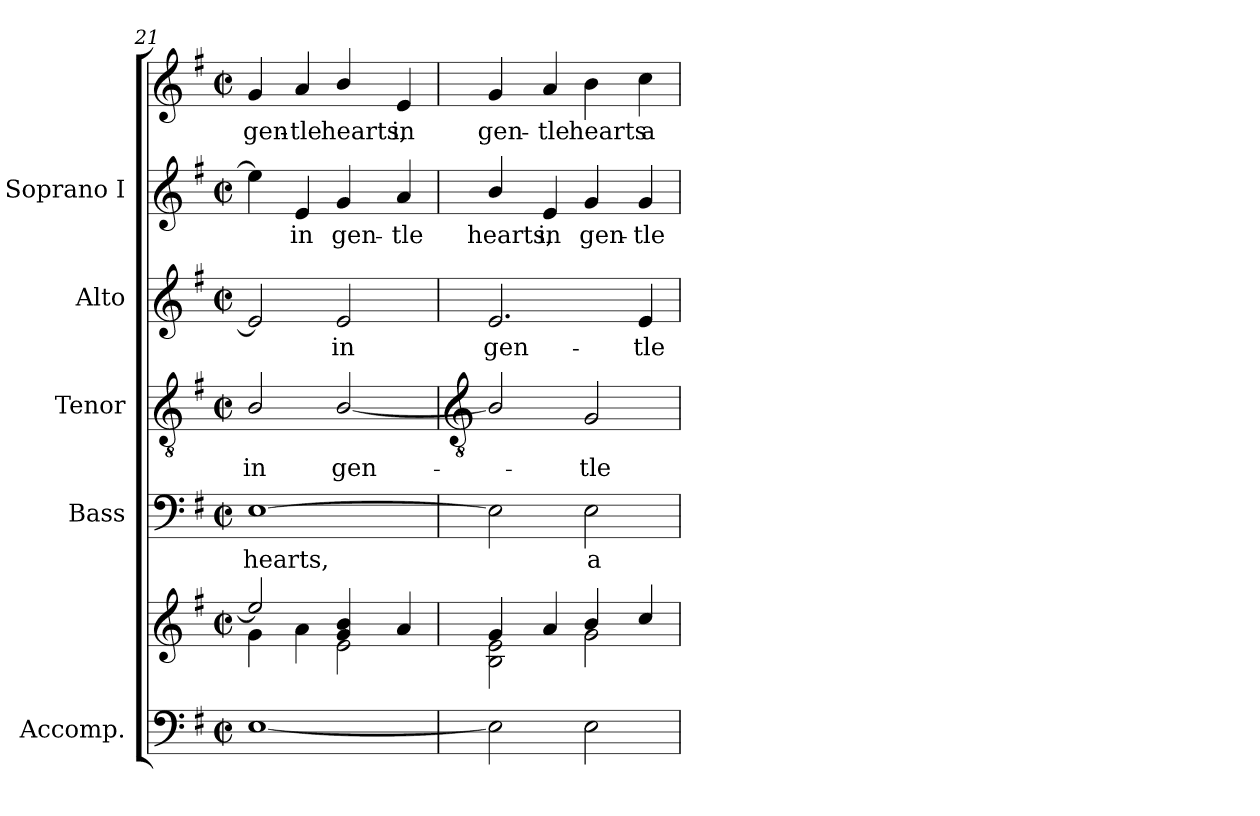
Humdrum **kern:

**kern	**kern	**kern	**text	**kern	**text	**kern	**text	**kern	**text	**kern	**text
*part5	*part5	*part4	*part4	*part3	*part3	*part2	*part2	*part1	*part1	*part1	*part1
*staff7	*staff6	*staff5	*staff5	*staff4	*staff4	*staff3	*staff3	*staff2	*staff2	*staff1	*staff1
*I"Accomp.	*	*I"Bass	*	*I"Tenor	*	*I"Alto	*	*I"Soprano I	*	*	*
*	*	*I'B	*	*I'T	*	*I'A	*	*I'S	*	*	*
*clefF4	*clefG2	*clefF4	*	*clefGv2	*	*clefG2	*	*clefG2	*	*clefG2	*
*k[f#]	*k[f#]	*k[f#]	*	*k[f#]	*	*k[f#]	*	*k[f#]	*	*k[f#]	*
*G:	*G:	*G:	*	*G:	*	*G:	*	*G:	*	*G:	*
*M2/2	*M2/2	*M2/2	*	*M2/2	*	*M2/2	*	*M2/2	*	*M2/2	*
*met(c|)	*met(c|)	*met(c|)	*	*met(c|)	*	*met(c|)	*	*met(c|)	*	*met(c|)	*
=21	=21	=21	=21	=21	=21	=21	=21	=21	=21	=21	=21
*^	*^	*	*	*	*	*	*	*	*	*	*
!	!	!	!	!	!LO:LY:b	!	!LO:LY:b	!	!	!	!	!	!LO:LY:b
1ryy	[1E	2ee/]	4g\	[1E	hearts,	2B/	in	2e]	.	4ee]	.	4g	gen-
!	!	!	!	!	!	!	!	!	!	!	!LO:LY:b	!	!LO:LY:b
.	.	.	4a\	.	.	.	.	.	.	4e	in	4a	-tle
!	!	!	!	!	!	!	!LO:LY:b	!	!LO:LY:b	!	!LO:LY:b	!	!LO:LY:b
.	.	4g/ 4b/	2e\	.	.	[2B/	gen-	2e	in	4g	gen-	4b/	hearts,
!	!	!	!	!	!	!	!	!	!	!	!LO:LY:b	!	!LO:LY:b
.	.	4a/	.	.	.	.	.	.	.	4a	-tle	4e	in
!!LO:LB:g=z
=22	=22	=22	=22	=22	=22	=22	=22	=22	=22	=22	=22	=22	=22
*	*	*	*	*	*	*clefGv2	*	*	*	*	*	*	*
!	!	!	!	!	!	!	!	!	!LO:LY:b	!	!LO:LY:b	!	!LO:LY:b
1ryy	2E]	4g/	2B\ 2e\	2E]	.	2B/]	.	2.e	gen-	4b/	-hearts,	4g	gen-
!	!	!	!	!	!	!	!	!	!	!	!LO:LY:b	!	!LO:LY:b
.	.	4a/	.	.	.	.	.	.	.	4e	in	4a	-tle
!	!	!	!	!	!LO:LY:b	!	!LO:LY:b	!	!	!	!LO:LY:b	!	!LO:LY:b
.	2E	4b/	2g\	2E	a-	2G	tle	.	.	4g	gen-	4b	hearts
!	!	!	!	!	!	!	!	!	!LO:LY:b	!	!LO:LY:b	!	!LO:LY:b
.	.	4cc/	.	.	.	.	.	4e	-tle	4g	-tle	4cc	a-
*v	*v	*	*	*	*	*	*	*	*	*	*	*	*
*	*v	*v	*	*	*	*	*	*	*	*	*	*
=	=	=	=	=	=	=	=	=	=	=	=
*-	*-	*-	*-	*-	*-	*-	*-	*-	*-	*-	*-
